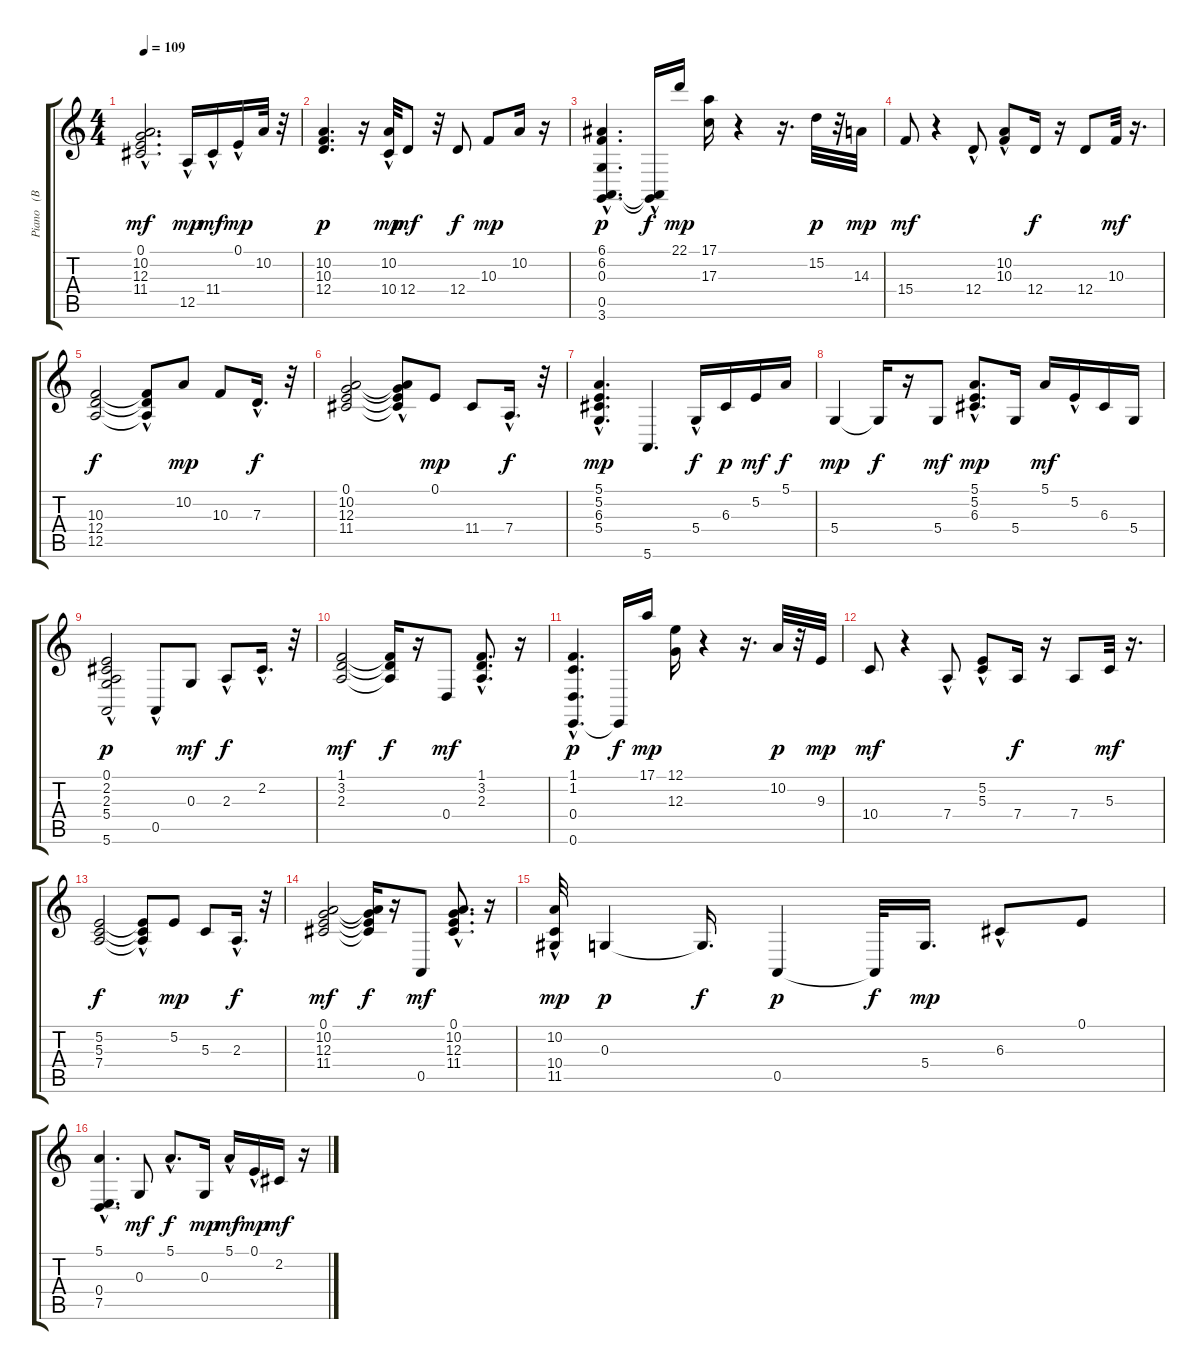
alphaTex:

\track ("Piano   (BB)" "Piano   (B") {instrument acousticgrandpiano}
\staff {score tabs}
\tuning (E4 B3 G3 D3 A2 E2) {hide}
\ts (4 4)
\tempo 109
\clef g2
\ks c
(0.1{hac} 10.2{hac} 12.3{hac} 11.4{hac}).2{d dy mf} 12.5{hac}.16{dy mp} 11.4{hac}.16{dy mf} 0.1{hac}.16{dy mp} 10.2.32 r.32 |
(10.2 10.3 12.4).4{d dy p} r.16 (10.2{hac} 10.4{hac}).32{dy mp} 12.4.8{dy mf} r.32 12.4.8{dy f} 10.3.8{dy mp} 10.2.16 r.16 |
(6.1 6.2 0.3 0.5{hac} 3.6{hac}).4{d dy p} (0.5{t} 3.6{hac t}).16{dy f} 22.1.16{dy mp} (17.1 17.3).16 r.4 r.16{d} 15.2.32{dy p} r.32 14.3.32{dy mp} |
15.4.8{dy mf} r.4 12.4{hac}.8 (10.2{hac} 10.3).8 12.4.16{dy f} r.16 12.4.8 10.3.32{dy mf} r.16{d} |
(10.3 12.4 12.5).2{dy f} (10.3{hac t} 12.4{hac t} 12.5{hac t}).8 10.2.8{dy mp} 10.3.8 7.3{hac}.16{d dy f} r.32 |
(0.1 10.2 12.3 11.4).2 (0.1{t} 10.2{hac t} 12.3{hac t} 11.4{hac t}).8 0.1.8{dy mp} 11.4.8 7.4{hac}.16{d dy f} r.32 |
(5.1{hac} 5.2{hac} 6.3{hac} 5.4{hac}).4{d dy mp} 5.6.4{d} 5.4{hac}.16{dy f} 6.3.16{dy p} 5.2.16{dy mf} 5.1.16{dy f} |
5.4.4{dy mp} 5.4{t}.16{dy f} r.16 5.4.8{dy mf} (5.1{hac} 5.2{hac} 6.3).8{d dy mp} 5.4.16 5.1.16{dy mf} 5.2{hac}.16 6.3.16 5.4.16 |
(0.1 2.2 2.3 5.4 5.6{hac}).2{dy p} 0.5{hac}.8 0.3.8{dy mf} 2.3{hac}.8{dy f} 2.2{hac}.16{d} r.32 |
(1.1 3.2 2.3).2{dy mf} (1.1{t} 3.2{t} 2.3{t}).16{dy f} r.16 0.4.8{dy mf} (1.1{hac} 3.2{hac} 2.3{hac}).8{d} r.16 |
(1.1 1.2 0.4 0.6{hac}).4{d dy p} 0.6{t}.16{dy f} 17.1.16{dy mp} (12.1 12.3).16 r.4 r.16{d} 10.2.32{dy p} r.32 9.3.32{dy mp} |
10.4.8{dy mf} r.4 7.4{hac}.8 (5.2{hac} 5.3).8 7.4.16{dy f} r.16 7.4.8 5.3.32{dy mf} r.16{d} |
(5.2 5.3 7.4).2{dy f} (5.2{t} 5.3{hac t} 7.4{hac t}).8 5.2.8{dy mp} 5.3.8 2.3{hac}.16{d dy f} r.32 |
(0.1 10.2 12.3 11.4).2{dy mf} (0.1{t} 10.2{t} 12.3{t} 11.4{t}).16{dy f} r.16 0.5.8{dy mf} (0.1{hac} 10.2{hac} 12.3{hac} 11.4{hac}).8{d} r.16 |
(10.2 10.4{hac} 11.5).32{dy mp} 0.3.4{dy p} 0.3{t}.16{d dy f} 0.5.4{dy p} 0.5{t}.32{dy f} 5.4.16{d dy mp} 6.3{hac}.8 0.1.8 |
(5.1{hac} 0.4 7.5{hac}).4{d} 0.3.8{dy mf} 5.1{hac}.8{d dy f} 0.3.16{dy mp} 5.1{hac}.16{dy mf} 0.1{hac}.16{dy mp} 2.2.16{dy mf} r.16
